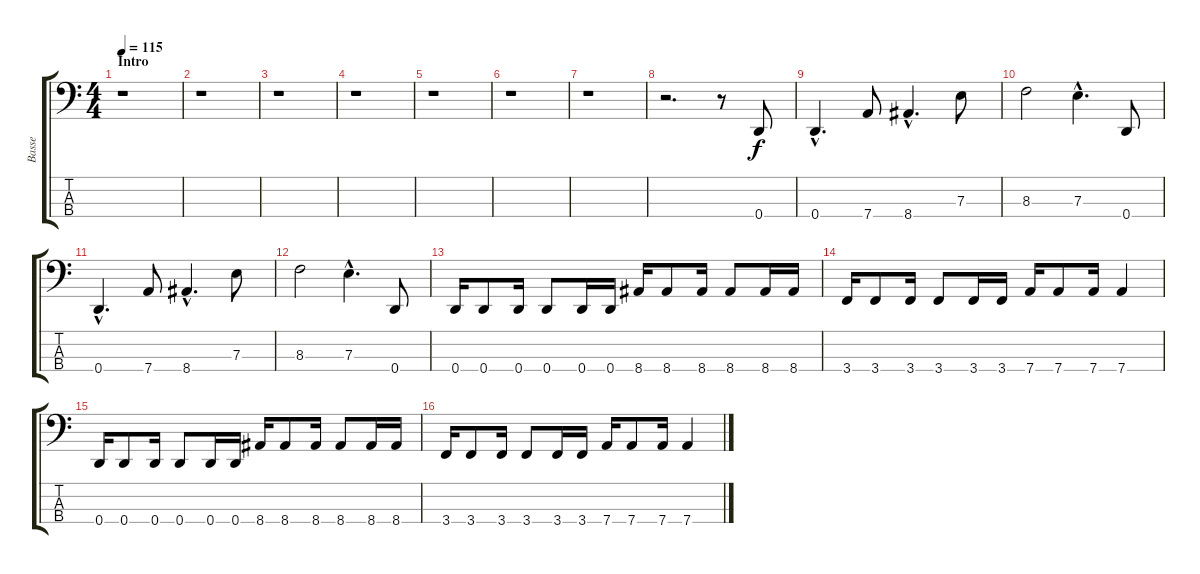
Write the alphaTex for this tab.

\track ("Basse" "Basse") {instrument electricbassfinger}
\staff {score tabs}
\tuning (G2 D2 A1 D1) {hide}
\ts (4 4)
\section ("" "Intro")
\tempo 115
\clef f4
\ks c
r.1{dy f instrument electricbassfinger} |
r.1 |
r.1 |
r.1 |
r.1 |
r.1 |
r.1 |
r.2{d} r.8 0.4.8 |
0.4{hac}.4{d} 7.4.8 8.4{hac}.4{d} 7.3.8 |
8.3.2 7.3{hac}.4{d} 0.4.8 |
0.4{hac}.4{d} 7.4.8 8.4{hac}.4{d} 7.3.8 |
8.3.2 7.3{hac}.4{d} 0.4.8 |
0.4.16 0.4.8 0.4.16 0.4.8 0.4.16 0.4.16 8.4.16 8.4.8 8.4.16 8.4.8 8.4.16 8.4.16 |
3.4.16 3.4.8 3.4.16 3.4.8 3.4.16 3.4.16 7.4.16 7.4.8 7.4.16 7.4.4 |
0.4.16 0.4.8 0.4.16 0.4.8 0.4.16 0.4.16 8.4.16 8.4.8 8.4.16 8.4.8 8.4.16 8.4.16 |
3.4.16 3.4.8 3.4.16 3.4.8 3.4.16 3.4.16 7.4.16 7.4.8 7.4.16 7.4.4
